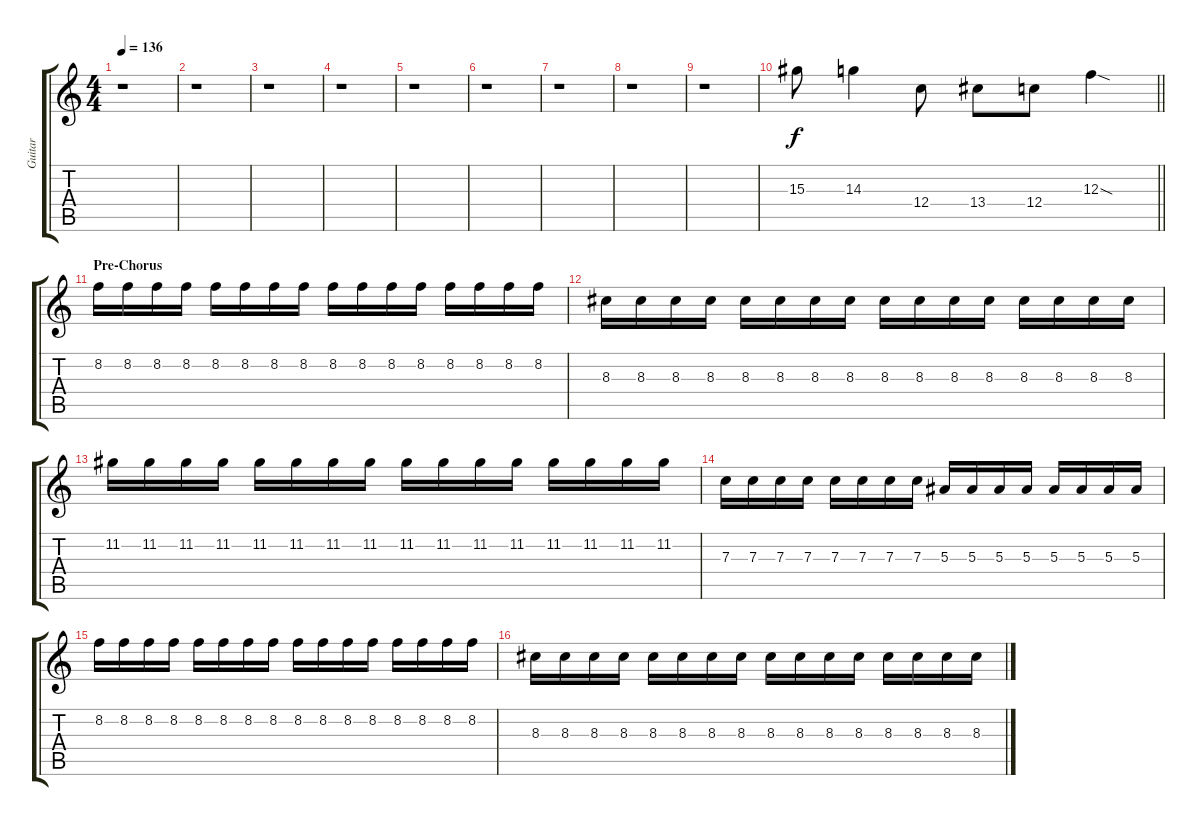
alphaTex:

\track ("Guitar" "Guitar") {instrument overdrivenguitar}
\staff {score tabs}
\tuning (D4 A3 F3 C3 G2 C2) {hide}
\ts (4 4)
\tempo 136
\clef g2
\ks c
r.1{dy f} |
r.1 |
r.1 |
r.1 |
r.1 |
r.1 |
r.1 |
r.1 |
r.1 |
\barLineRight lightlight
15.3.8 14.3.4 12.4.8 13.4.8 12.4.8 12.3{sod}.4 |
\section ("" "Pre-Chorus")
8.2.16 8.2.16 8.2.16 8.2.16 8.2.16 8.2.16 8.2.16 8.2.16 8.2.16 8.2.16 8.2.16 8.2.16 8.2.16 8.2.16 8.2.16 8.2.16 |
8.3.16 8.3.16 8.3.16 8.3.16 8.3.16 8.3.16 8.3.16 8.3.16 8.3.16 8.3.16 8.3.16 8.3.16 8.3.16 8.3.16 8.3.16 8.3.16 |
11.2.16 11.2.16 11.2.16 11.2.16 11.2.16 11.2.16 11.2.16 11.2.16 11.2.16 11.2.16 11.2.16 11.2.16 11.2.16 11.2.16 11.2.16 11.2.16 |
7.3.16 7.3.16 7.3.16 7.3.16 7.3.16 7.3.16 7.3.16 7.3.16 5.3.16 5.3.16 5.3.16 5.3.16 5.3.16 5.3.16 5.3.16 5.3.16 |
8.2.16 8.2.16 8.2.16 8.2.16 8.2.16 8.2.16 8.2.16 8.2.16 8.2.16 8.2.16 8.2.16 8.2.16 8.2.16 8.2.16 8.2.16 8.2.16 |
8.3.16 8.3.16 8.3.16 8.3.16 8.3.16 8.3.16 8.3.16 8.3.16 8.3.16 8.3.16 8.3.16 8.3.16 8.3.16 8.3.16 8.3.16 8.3.16
